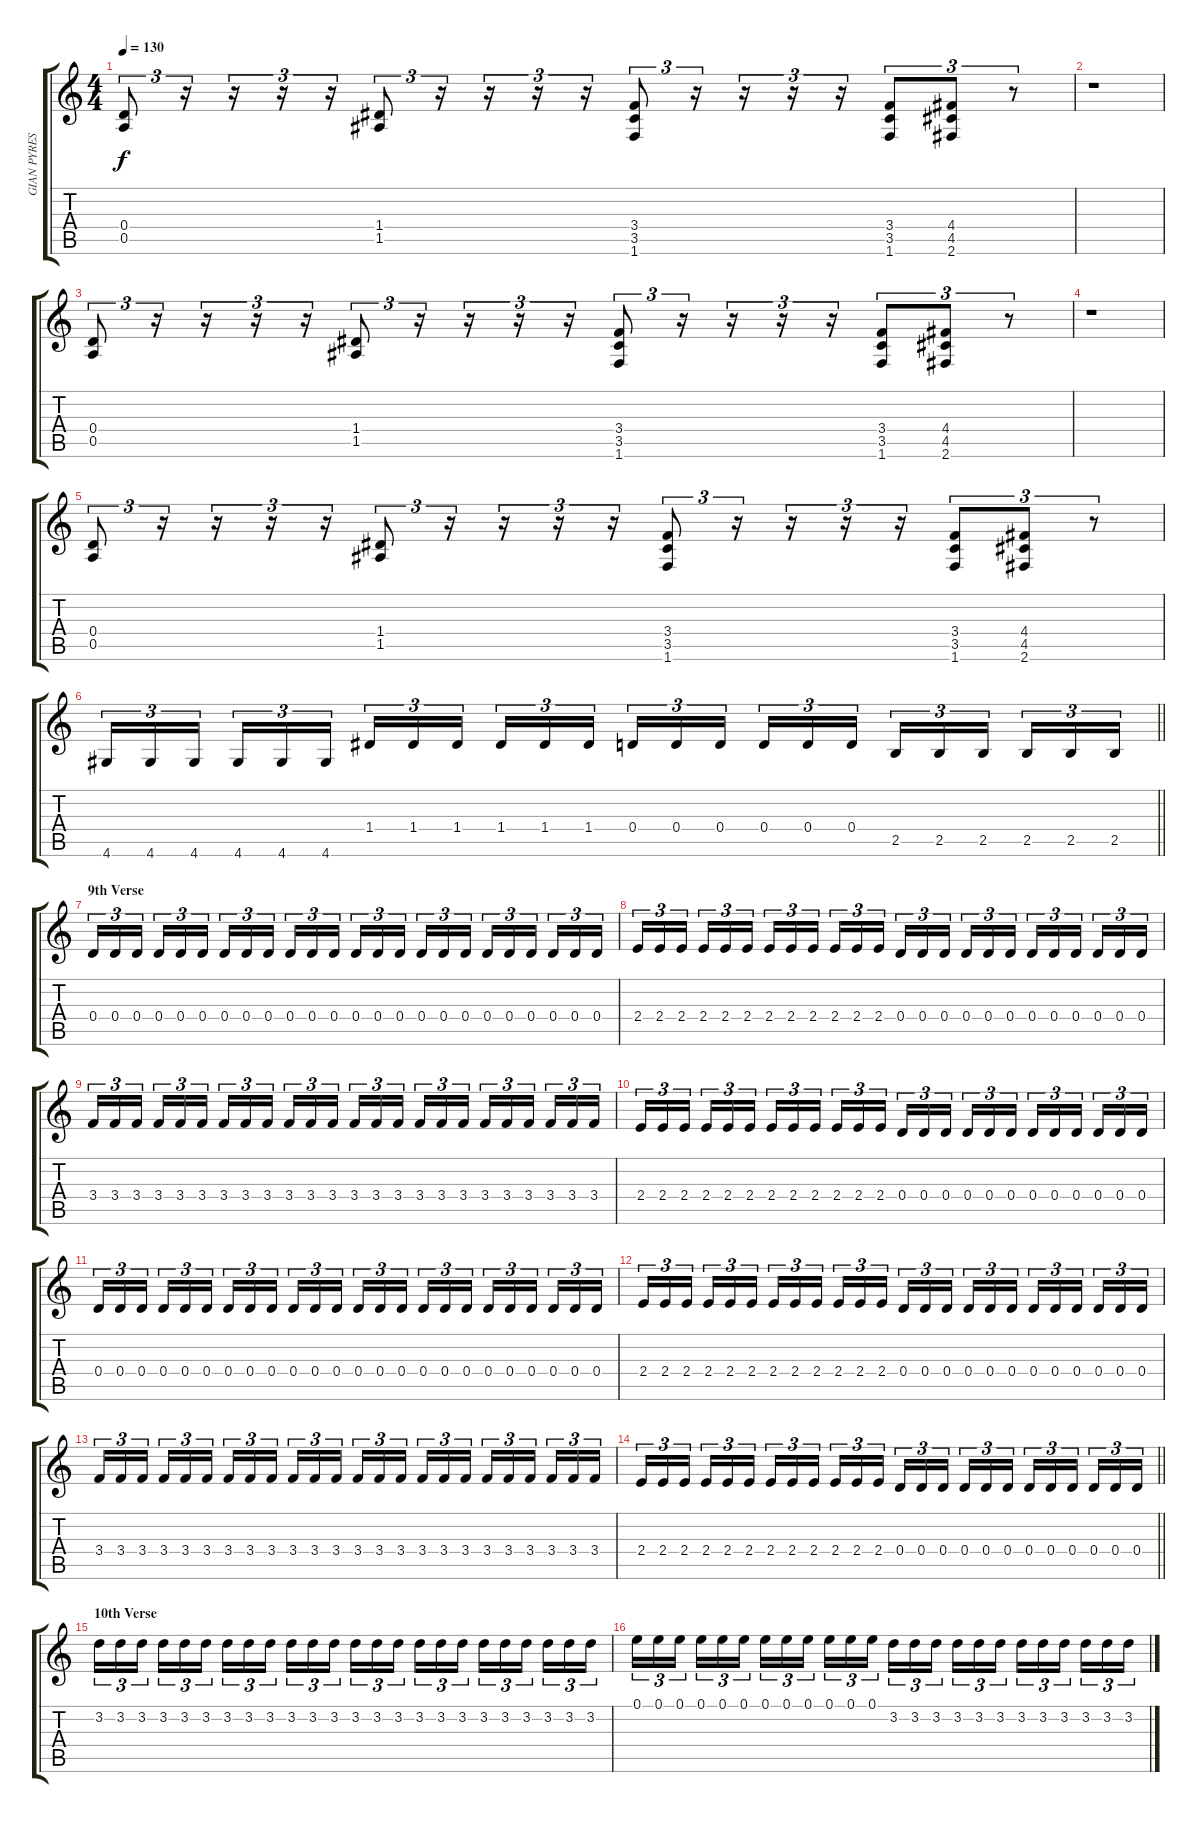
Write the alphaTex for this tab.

\track ("GIAN PYRES" "GIAN PYRES") {instrument distortionguitar}
\staff {score tabs}
\tuning (E4 B3 G3 D3 A2 E2) {hide}
\ts (4 4)
\tempo 130
\clef g2
\ks c
(0.4 0.5).8{tu (3 2) dy f} r.16{tu (3 2)} r.16{tu (3 2)} r.16{tu (3 2)} r.16{tu (3 2)} (1.4 1.5).8{tu (3 2)} r.16{tu (3 2)} r.16{tu (3 2)} r.16{tu (3 2)} r.16{tu (3 2)} (3.4 3.5 1.6).8{tu (3 2)} r.16{tu (3 2)} r.16{tu (3 2)} r.16{tu (3 2)} r.16{tu (3 2)} (3.4 3.5 1.6).8{tu (3 2)} (4.4 4.5 2.6).8{tu (3 2)} r.8{tu (3 2)} |
r.1 |
(0.4 0.5).8{tu (3 2)} r.16{tu (3 2)} r.16{tu (3 2)} r.16{tu (3 2)} r.16{tu (3 2)} (1.4 1.5).8{tu (3 2)} r.16{tu (3 2)} r.16{tu (3 2)} r.16{tu (3 2)} r.16{tu (3 2)} (3.4 3.5 1.6).8{tu (3 2)} r.16{tu (3 2)} r.16{tu (3 2)} r.16{tu (3 2)} r.16{tu (3 2)} (3.4 3.5 1.6).8{tu (3 2)} (4.4 4.5 2.6).8{tu (3 2)} r.8{tu (3 2)} |
r.1 |
(0.4 0.5).8{tu (3 2)} r.16{tu (3 2)} r.16{tu (3 2)} r.16{tu (3 2)} r.16{tu (3 2)} (1.4 1.5).8{tu (3 2)} r.16{tu (3 2)} r.16{tu (3 2)} r.16{tu (3 2)} r.16{tu (3 2)} (3.4 3.5 1.6).8{tu (3 2)} r.16{tu (3 2)} r.16{tu (3 2)} r.16{tu (3 2)} r.16{tu (3 2)} (3.4 3.5 1.6).8{tu (3 2)} (4.4 4.5 2.6).8{tu (3 2)} r.8{tu (3 2)} |
\barLineRight lightlight
4.6.16{tu (3 2)} 4.6.16{tu (3 2)} 4.6.16{tu (3 2) beam splitsecondary} 4.6.16{tu (3 2)} 4.6.16{tu (3 2)} 4.6.16{tu (3 2)} 1.4.16{tu (3 2)} 1.4.16{tu (3 2)} 1.4.16{tu (3 2) beam splitsecondary} 1.4.16{tu (3 2)} 1.4.16{tu (3 2)} 1.4.16{tu (3 2)} 0.4.16{tu (3 2)} 0.4.16{tu (3 2)} 0.4.16{tu (3 2) beam splitsecondary} 0.4.16{tu (3 2)} 0.4.16{tu (3 2)} 0.4.16{tu (3 2)} 2.5.16{tu (3 2)} 2.5.16{tu (3 2)} 2.5.16{tu (3 2) beam splitsecondary} 2.5.16{tu (3 2)} 2.5.16{tu (3 2)} 2.5.16{tu (3 2)} |
\section ("" "9th Verse")
0.4.16{tu (3 2)} 0.4.16{tu (3 2)} 0.4.16{tu (3 2) beam splitsecondary} 0.4.16{tu (3 2)} 0.4.16{tu (3 2)} 0.4.16{tu (3 2)} 0.4.16{tu (3 2)} 0.4.16{tu (3 2)} 0.4.16{tu (3 2) beam splitsecondary} 0.4.16{tu (3 2)} 0.4.16{tu (3 2)} 0.4.16{tu (3 2)} 0.4.16{tu (3 2)} 0.4.16{tu (3 2)} 0.4.16{tu (3 2) beam splitsecondary} 0.4.16{tu (3 2)} 0.4.16{tu (3 2)} 0.4.16{tu (3 2)} 0.4.16{tu (3 2)} 0.4.16{tu (3 2)} 0.4.16{tu (3 2) beam splitsecondary} 0.4.16{tu (3 2)} 0.4.16{tu (3 2)} 0.4.16{tu (3 2)} |
2.4.16{tu (3 2)} 2.4.16{tu (3 2)} 2.4.16{tu (3 2) beam splitsecondary} 2.4.16{tu (3 2)} 2.4.16{tu (3 2)} 2.4.16{tu (3 2)} 2.4.16{tu (3 2)} 2.4.16{tu (3 2)} 2.4.16{tu (3 2) beam splitsecondary} 2.4.16{tu (3 2)} 2.4.16{tu (3 2)} 2.4.16{tu (3 2)} 0.4.16{tu (3 2)} 0.4.16{tu (3 2)} 0.4.16{tu (3 2) beam splitsecondary} 0.4.16{tu (3 2)} 0.4.16{tu (3 2)} 0.4.16{tu (3 2)} 0.4.16{tu (3 2)} 0.4.16{tu (3 2)} 0.4.16{tu (3 2) beam splitsecondary} 0.4.16{tu (3 2)} 0.4.16{tu (3 2)} 0.4.16{tu (3 2)} |
3.4.16{tu (3 2)} 3.4.16{tu (3 2)} 3.4.16{tu (3 2) beam splitsecondary} 3.4.16{tu (3 2)} 3.4.16{tu (3 2)} 3.4.16{tu (3 2)} 3.4.16{tu (3 2)} 3.4.16{tu (3 2)} 3.4.16{tu (3 2) beam splitsecondary} 3.4.16{tu (3 2)} 3.4.16{tu (3 2)} 3.4.16{tu (3 2)} 3.4.16{tu (3 2)} 3.4.16{tu (3 2)} 3.4.16{tu (3 2) beam splitsecondary} 3.4.16{tu (3 2)} 3.4.16{tu (3 2)} 3.4.16{tu (3 2)} 3.4.16{tu (3 2)} 3.4.16{tu (3 2)} 3.4.16{tu (3 2) beam splitsecondary} 3.4.16{tu (3 2)} 3.4.16{tu (3 2)} 3.4.16{tu (3 2)} |
2.4.16{tu (3 2)} 2.4.16{tu (3 2)} 2.4.16{tu (3 2) beam splitsecondary} 2.4.16{tu (3 2)} 2.4.16{tu (3 2)} 2.4.16{tu (3 2)} 2.4.16{tu (3 2)} 2.4.16{tu (3 2)} 2.4.16{tu (3 2) beam splitsecondary} 2.4.16{tu (3 2)} 2.4.16{tu (3 2)} 2.4.16{tu (3 2)} 0.4.16{tu (3 2)} 0.4.16{tu (3 2)} 0.4.16{tu (3 2) beam splitsecondary} 0.4.16{tu (3 2)} 0.4.16{tu (3 2)} 0.4.16{tu (3 2)} 0.4.16{tu (3 2)} 0.4.16{tu (3 2)} 0.4.16{tu (3 2) beam splitsecondary} 0.4.16{tu (3 2)} 0.4.16{tu (3 2)} 0.4.16{tu (3 2)} |
0.4.16{tu (3 2)} 0.4.16{tu (3 2)} 0.4.16{tu (3 2) beam splitsecondary} 0.4.16{tu (3 2)} 0.4.16{tu (3 2)} 0.4.16{tu (3 2)} 0.4.16{tu (3 2)} 0.4.16{tu (3 2)} 0.4.16{tu (3 2) beam splitsecondary} 0.4.16{tu (3 2)} 0.4.16{tu (3 2)} 0.4.16{tu (3 2)} 0.4.16{tu (3 2)} 0.4.16{tu (3 2)} 0.4.16{tu (3 2) beam splitsecondary} 0.4.16{tu (3 2)} 0.4.16{tu (3 2)} 0.4.16{tu (3 2)} 0.4.16{tu (3 2)} 0.4.16{tu (3 2)} 0.4.16{tu (3 2) beam splitsecondary} 0.4.16{tu (3 2)} 0.4.16{tu (3 2)} 0.4.16{tu (3 2)} |
2.4.16{tu (3 2)} 2.4.16{tu (3 2)} 2.4.16{tu (3 2) beam splitsecondary} 2.4.16{tu (3 2)} 2.4.16{tu (3 2)} 2.4.16{tu (3 2)} 2.4.16{tu (3 2)} 2.4.16{tu (3 2)} 2.4.16{tu (3 2) beam splitsecondary} 2.4.16{tu (3 2)} 2.4.16{tu (3 2)} 2.4.16{tu (3 2)} 0.4.16{tu (3 2)} 0.4.16{tu (3 2)} 0.4.16{tu (3 2) beam splitsecondary} 0.4.16{tu (3 2)} 0.4.16{tu (3 2)} 0.4.16{tu (3 2)} 0.4.16{tu (3 2)} 0.4.16{tu (3 2)} 0.4.16{tu (3 2) beam splitsecondary} 0.4.16{tu (3 2)} 0.4.16{tu (3 2)} 0.4.16{tu (3 2)} |
3.4.16{tu (3 2)} 3.4.16{tu (3 2)} 3.4.16{tu (3 2) beam splitsecondary} 3.4.16{tu (3 2)} 3.4.16{tu (3 2)} 3.4.16{tu (3 2)} 3.4.16{tu (3 2)} 3.4.16{tu (3 2)} 3.4.16{tu (3 2) beam splitsecondary} 3.4.16{tu (3 2)} 3.4.16{tu (3 2)} 3.4.16{tu (3 2)} 3.4.16{tu (3 2)} 3.4.16{tu (3 2)} 3.4.16{tu (3 2) beam splitsecondary} 3.4.16{tu (3 2)} 3.4.16{tu (3 2)} 3.4.16{tu (3 2)} 3.4.16{tu (3 2)} 3.4.16{tu (3 2)} 3.4.16{tu (3 2) beam splitsecondary} 3.4.16{tu (3 2)} 3.4.16{tu (3 2)} 3.4.16{tu (3 2)} |
\barLineRight lightlight
2.4.16{tu (3 2)} 2.4.16{tu (3 2)} 2.4.16{tu (3 2) beam splitsecondary} 2.4.16{tu (3 2)} 2.4.16{tu (3 2)} 2.4.16{tu (3 2)} 2.4.16{tu (3 2)} 2.4.16{tu (3 2)} 2.4.16{tu (3 2) beam splitsecondary} 2.4.16{tu (3 2)} 2.4.16{tu (3 2)} 2.4.16{tu (3 2)} 0.4.16{tu (3 2)} 0.4.16{tu (3 2)} 0.4.16{tu (3 2) beam splitsecondary} 0.4.16{tu (3 2)} 0.4.16{tu (3 2)} 0.4.16{tu (3 2)} 0.4.16{tu (3 2)} 0.4.16{tu (3 2)} 0.4.16{tu (3 2) beam splitsecondary} 0.4.16{tu (3 2)} 0.4.16{tu (3 2)} 0.4.16{tu (3 2)} |
\section ("" "10th Verse")
3.2.16{tu (3 2)} 3.2.16{tu (3 2)} 3.2.16{tu (3 2) beam splitsecondary} 3.2.16{tu (3 2)} 3.2.16{tu (3 2)} 3.2.16{tu (3 2)} 3.2.16{tu (3 2)} 3.2.16{tu (3 2)} 3.2.16{tu (3 2) beam splitsecondary} 3.2.16{tu (3 2)} 3.2.16{tu (3 2)} 3.2.16{tu (3 2)} 3.2.16{tu (3 2)} 3.2.16{tu (3 2)} 3.2.16{tu (3 2) beam splitsecondary} 3.2.16{tu (3 2)} 3.2.16{tu (3 2)} 3.2.16{tu (3 2)} 3.2.16{tu (3 2)} 3.2.16{tu (3 2)} 3.2.16{tu (3 2) beam splitsecondary} 3.2.16{tu (3 2)} 3.2.16{tu (3 2)} 3.2.16{tu (3 2)} |
0.1.16{tu (3 2)} 0.1.16{tu (3 2)} 0.1.16{tu (3 2) beam splitsecondary} 0.1.16{tu (3 2)} 0.1.16{tu (3 2)} 0.1.16{tu (3 2)} 0.1.16{tu (3 2)} 0.1.16{tu (3 2)} 0.1.16{tu (3 2) beam splitsecondary} 0.1.16{tu (3 2)} 0.1.16{tu (3 2)} 0.1.16{tu (3 2)} 3.2.16{tu (3 2)} 3.2.16{tu (3 2)} 3.2.16{tu (3 2) beam splitsecondary} 3.2.16{tu (3 2)} 3.2.16{tu (3 2)} 3.2.16{tu (3 2)} 3.2.16{tu (3 2)} 3.2.16{tu (3 2)} 3.2.16{tu (3 2) beam splitsecondary} 3.2.16{tu (3 2)} 3.2.16{tu (3 2)} 3.2.16{tu (3 2)}
